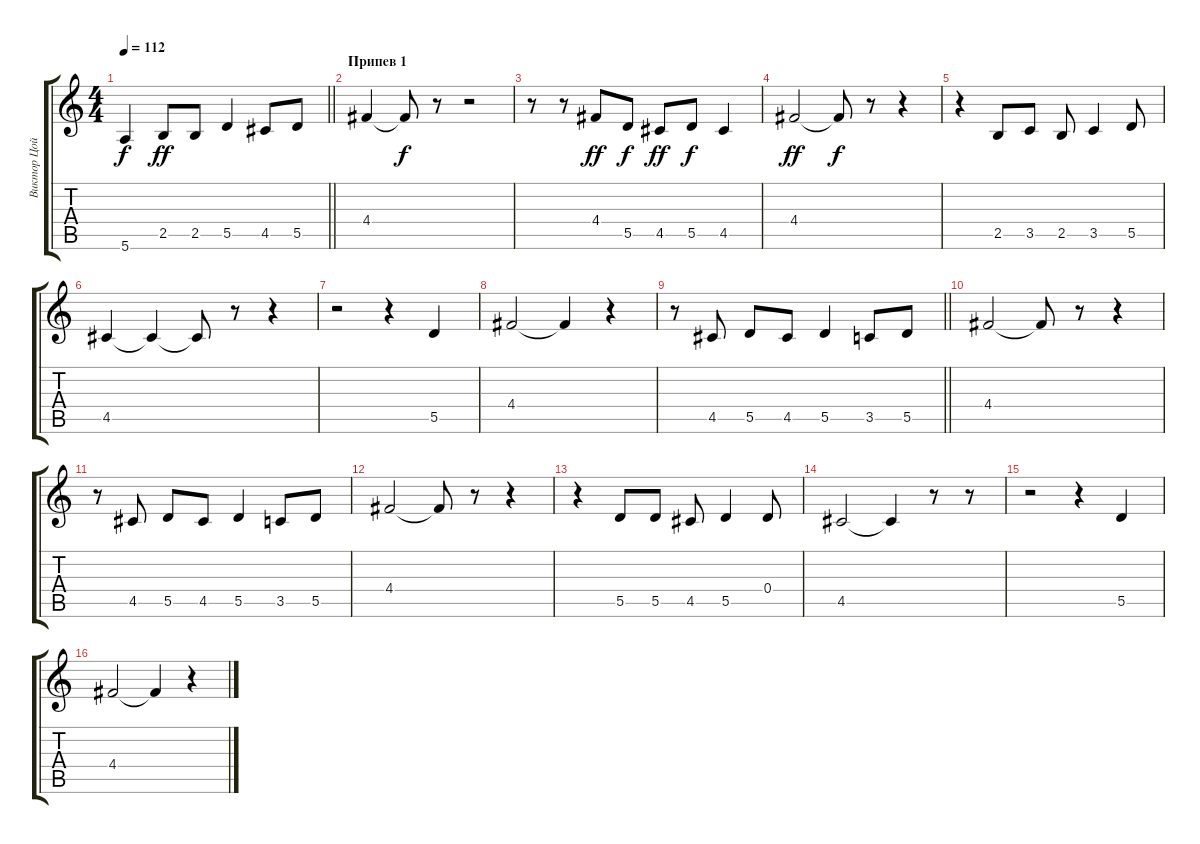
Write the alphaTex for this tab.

\track ("Виктор Цой (Вокал)" "Виктор Цой") {instrument overdrivenguitar}
\staff {score tabs}
\tuning (E4 B3 G3 D3 A2 E2) {hide}
\ts (4 4)
\tempo 112
\clef g2
\barLineRight lightlight
\ks c
5.6.4{dy f} 2.5.8{dy ff} 2.5.8 5.5.4 4.5.8 5.5.8 |
\section ("" "Припев 1")
4.4.4 4.4{t}.8{dy f} r.8 r.2 |
r.8 r.8 4.4.8{dy ff} 5.5.8{dy f} 4.5.8{dy ff} 5.5.8{dy f} 4.5.4 |
4.4.2{dy ff} 4.4{t}.8{dy f} r.8 r.4 |
r.4 2.5.8 3.5.8 2.5.8 3.5.4 5.5.8 |
4.5.4 4.5{t}.4 4.5{t}.8 r.8 r.4 |
r.2 r.4 5.5.4 |
4.4.2 4.4{t}.4 r.4 |
\barLineRight lightlight
r.8 4.5.8 5.5.8 4.5.8 5.5.4 3.5.8 5.5.8 |
4.4.2 4.4{t}.8 r.8 r.4 |
r.8 4.5.8 5.5.8 4.5.8 5.5.4 3.5.8 5.5.8 |
4.4.2 4.4{t}.8 r.8 r.4 |
r.4 5.5.8 5.5.8 4.5.8 5.5.4 0.4.8 |
4.5.2 4.5{t}.4 r.8 r.8 |
r.2 r.4 5.5.4 |
4.4.2 4.4{t}.4 r.4
